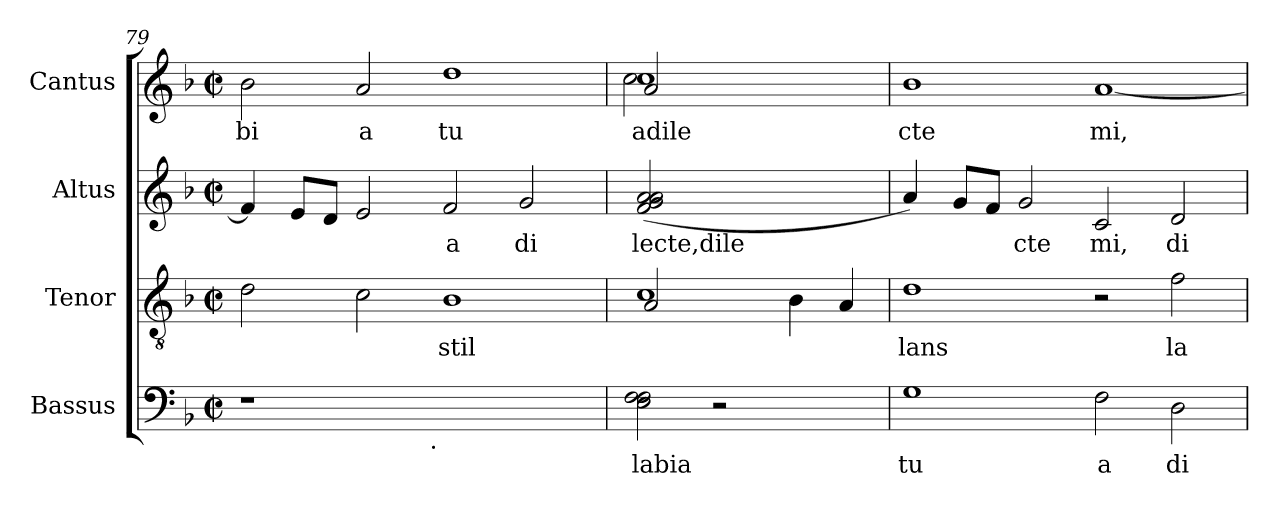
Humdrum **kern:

**kern	**text	**kern	**text	**kern	**text	**kern	**text
*part4	*part4	*part3	*part3	*part2	*part2	*part1	*part1
*staff4	*staff4	*staff3	*staff3	*staff2	*staff2	*staff1	*staff1
*I"Bassus	*	*I"Tenor	*	*I"Altus	*	*I"Cantus	*
*clefF4	*	*clefGv2	*	*clefG2	*	*clefG2	*
*k[b-]	*	*k[b-]	*	*k[b-]	*	*k[b-]	*
*F:	*	*F:	*	*F:	*	*F:	*
*M2/2	*	*M2/2	*	*M2/2	*	*M2/2	*
*met(c|)	*	*met(c|)	*	*met(c|)	*	*met(c|)	*
=79	=79	=79	=79	=79	=79	=79	=79
!	!	!	!LO:LY:b:cj	!	!LO:LY:b:cj	!	!LO:LY:b:cj
*^	*	*	*	*	*	*	*
1r	2ryy	.	2d\	--	4f/]	.	2b-\	bi
!	!	!	!	!	!	!LO:LY:b:cj	!	!
.	.	.	.	.	8e/L	.	.	.
!	!	!	!	!	!	!LO:LY:b:cj	!	!
.	.	.	.	.	8d/J	.	.	.
!	!	!	!	!LO:LY:b:cj	!	!LO:LY:b:cj	!	!LO:LY:b:cj
.	4...ryy	.	2c\	--	2e/	.	2a/	a
!	!LO:TX:b:t=.	!	!	!	!	!	!	!
.	1ryy	.	.	.	.	.	.	.
!	!	!	!	!LO:LY:b:cj	!	!LO:LY:b:cj	!	!LO:LY:b:cj
1ryy	.	.	1B-	-stil-	2f/	a	1dd	tu
!	!	!	!	!	!	!LO:LY:b:cj	!	!
.	.	.	.	.	2g/	di	.	.
.	32ryy	.	.	.	.	.	.	.
=80	=80	=80	=80	=80	=80	=80	=80	=80
!	!	!LO:LY:b:cj	!	!LO:LY:b:cj	!	!LO:LY:b:cj	!	!LO:LY:b:cj
*	*	*	*^	*	*	*	*^	*
*v	*v	*	*	*	*	*	*	*	*^	*
2F\ 2E\ 2F\	labia	1c	2A/	--	(<2a/ 2g/ 2f/ 2a/	lecte,dile	1cc	2cc\	2a/	adile
2r	.	.	1ryy	.	1ryy	.	.	2ryy	2ryy	.
!	!	!	!	!LO:LY:b:cj	!	!	!	!	!	!
2ryy	.	4B-\	.	--	.	.	2ryy	2ryy	2ryy	.
!	!	!	!	!LO:LY:b:cj	!	!	!	!	!	!
.	.	4A/	.	--	.	.	.	.	.	.
*	*	*v	*v	*	*	*	*v	*v	*v	*
=81	=81	=81	=81	=81	=81	=81	=81
!	!LO:LY:b:cj	!	!LO:LY:b:cj	!	!LO:LY:b:cj	!	!LO:LY:b:cj
1G	tu	1d	-lans	4a/)	.	1b-	cte
!	!	!	!	!	!LO:LY:b:cj	!	!
.	.	.	.	8g/L	.	.	.
!	!	!	!	!	!LO:LY:b:cj	!	!
.	.	.	.	8f/J	.	.	.
!	!	!	!	!	!LO:LY:b:cj	!	!
.	.	.	.	2g/	cte	.	.
!	!LO:LY:b:cj	!	!	!	!LO:LY:b:cj	!	!LO:LY:b:cj
2F\	a	2r	.	2c/	mi,	[<1a	mi,
!	!LO:LY:b:cj	!	!LO:LY:b:cj	!	!LO:LY:b:cj	!	!
2D\	di	2f\	la-	2d/	di	.	.
=	=	=	=	=	=	=	=
*-	*-	*-	*-	*-	*-	*-	*-
